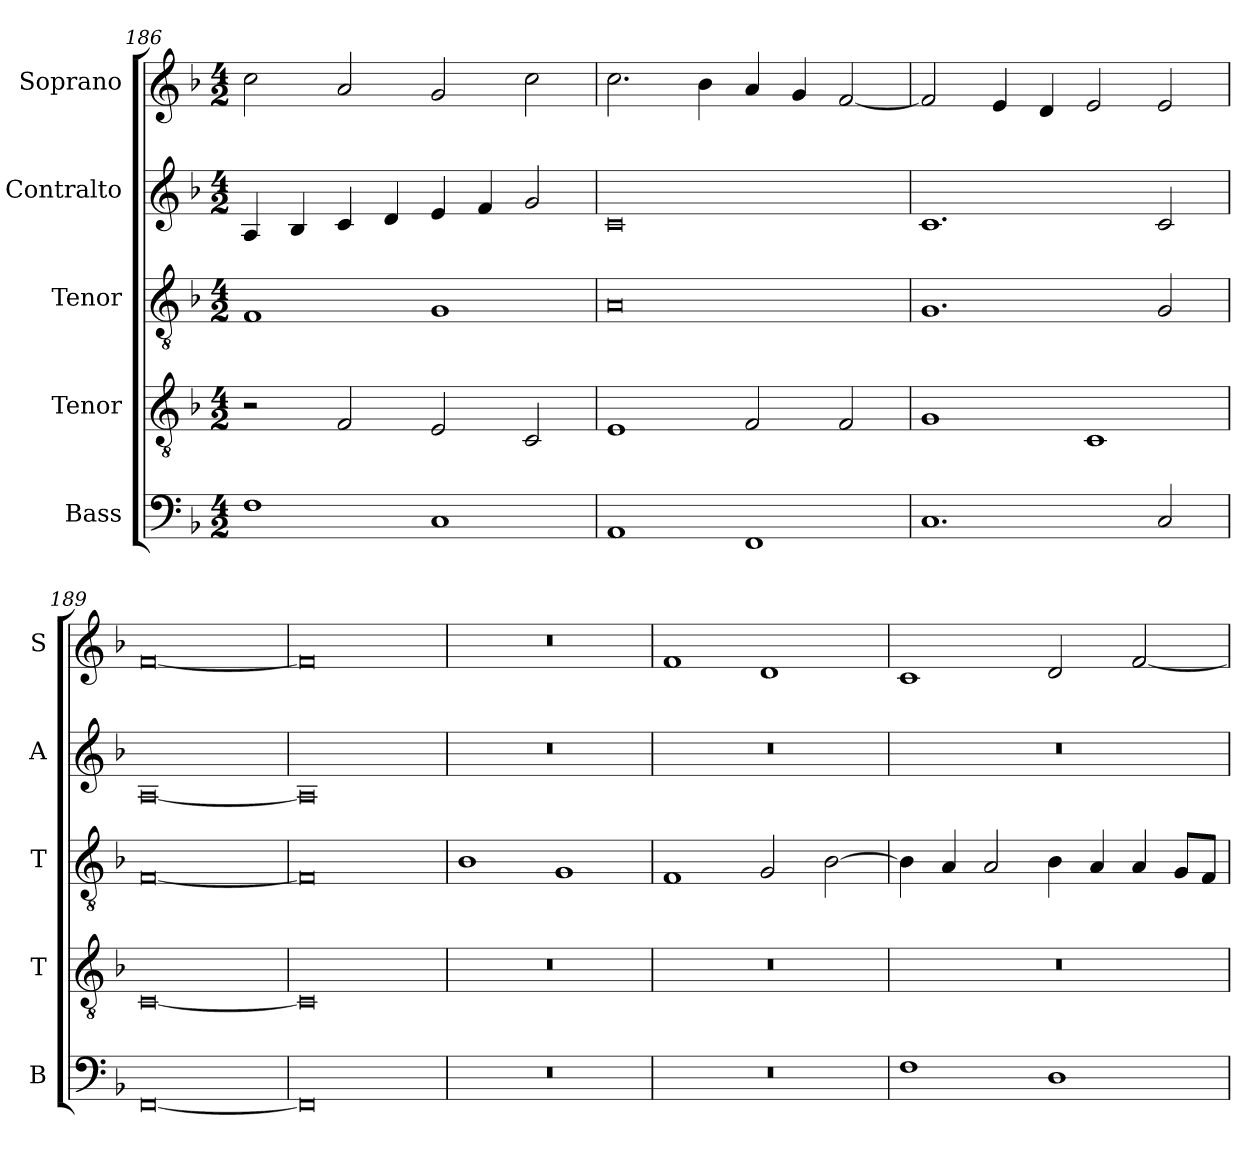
**kern	**kern	**kern	**kern	**kern
*part5	*part4	*part3	*part2	*part1
*staff5	*staff4	*staff3	*staff2	*staff1
*I"Bass	*I"Tenor	*I"Tenor	*I"Contralto	*I"Soprano
*I'B	*I'T	*I'T	*I'A	*I'S
*clefF4	*clefGv2	*clefGv2	*clefG2	*clefG2
*k[b-]	*k[b-]	*k[b-]	*k[b-]	*k[b-]
*F:ion	*F:ion	*F:ion	*F:ion	*F:ion
*M4/2	*M4/2	*M4/2	*M4/2	*M4/2
=186	=186	=186	=186	=186
1F	2r	1F	4A	2cc
.	.	.	4B-	.
.	2F	.	4c	2a
.	.	.	4d	.
1C	2E	1G	4e	2g
.	.	.	4f	.
.	2C	.	2g	2cc
=187	=187	=187	=187	=187
1AA	1E	0A	0c	2.cc
.	.	.	.	4b-
1FF	2F	.	.	4a
.	.	.	.	4g
.	2F	.	.	[2f
=188	=188	=188	=188	=188
1.C	1G	1.G	1.c	2f]
.	.	.	.	4e
.	.	.	.	4d
.	1C	.	.	2e
2C	.	2G	2c	2e
=189	=189	=189	=189	=189
[0FF	[0C	[0F	[0A	[0f
=190	=190	=190	=190	=190
0FF]	0C]	0F]	0A]	0f]
=191	=191	=191	=191	=191
0r	0r	1B-	0r	0r
.	.	1G	.	.
=192	=192	=192	=192	=192
0r	0r	1F	0r	1f
.	.	2G	.	1d
.	.	[2B-	.	.
=193	=193	=193	=193	=193
1F	0r	4B-]	0r	1c
.	.	4A	.	.
.	.	2A	.	.
1D	.	4B-	.	2d
.	.	4A	.	.
.	.	4A	.	[2f
.	.	8G/L	.	.
.	.	8F/J	.	.
=	=	=	=	=
*-	*-	*-	*-	*-
